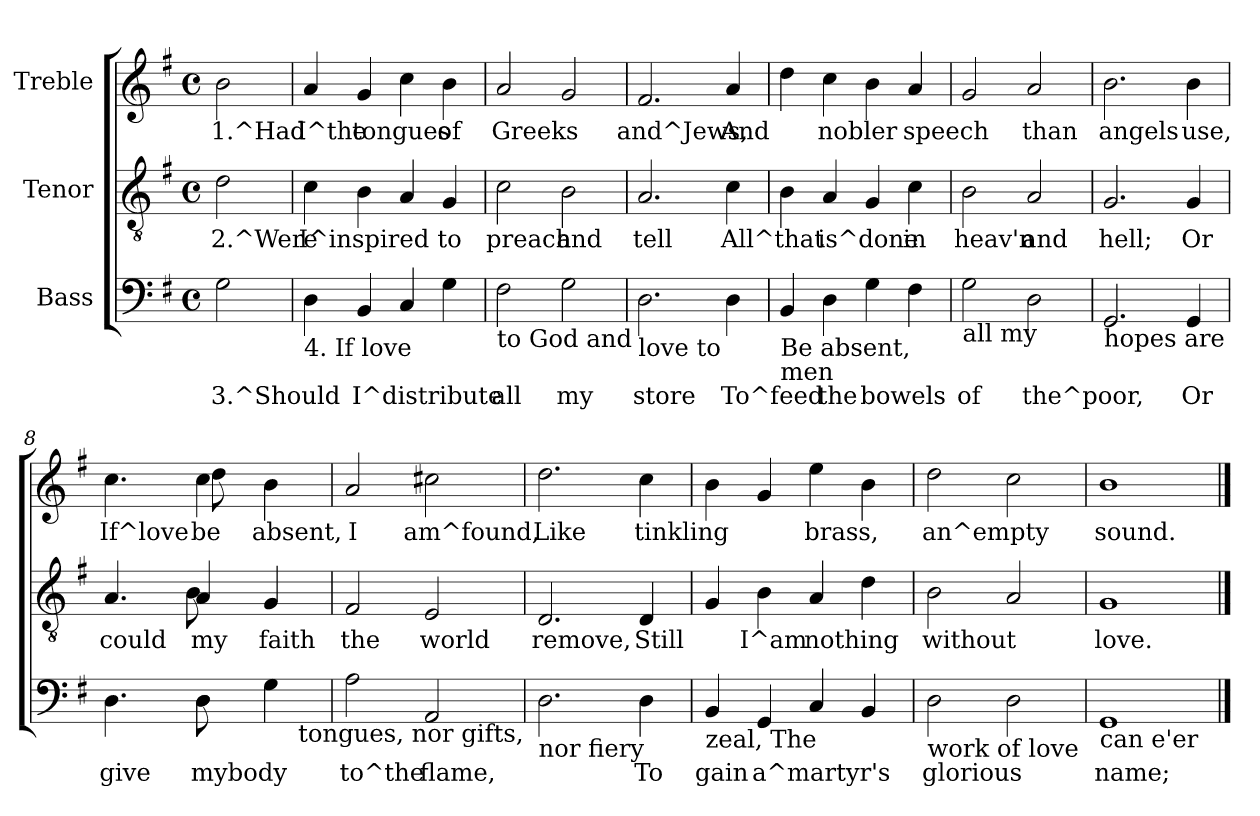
**kern	**text	**kern	**text	**kern	**text
*part3	*part3	*part2	*part2	*part1	*part1
*staff3	*staff3	*staff2	*staff2	*staff1	*staff1
*I"Bass	*	*I"Tenor	*	*I"Treble	*
!!LO:PB:g=z
*stria5	*	*stria5	*	*stria5	*
*clefF4	*	*clefGv2	*	*clefG2	*
*k[f#]	*	*k[f#]	*	*k[f#]	*
*G:	*	*G:	*	*G:	*
*M4/4	*	*M4/4	*	*M4/4	*
*met(c)	*	*met(c)	*	*met(c)	*
=1	=1	=1	=1	=1	=1
!	!LO:LY:b:rj	!	!LO:LY:b:rj	!	!LO:LY:b:rj
2G\	3.^Should	2d\	2.^Were	2b\	1.^Had
=2	=2	=2	=2	=2	=2
!LO:TX:b:t=4. If love	!	!	!	!	!
!	!LO:LY:b:rj	!	!LO:LY:b:rj	!	!LO:LY:b:rj
4D\	.	4c\	I^inspired	4a/	I^the
!	!LO:LY:b:rj	!	!LO:LY:b:rj	!	!LO:LY:b:rj
4BB/	I^distribute	4B\	.	4g/	tongues
!	!LO:LY:b:rj	!	!LO:LY:b:rj	!	!LO:LY:b:rj
4C/	.	4A/	.	4cc\	.
!	!LO:LY:b:rj	!	!LO:LY:b:rj	!	!LO:LY:b:rj
4G\	.	4G/	to	4b\	of
=3	=3	=3	=3	=3	=3
!LO:TX:b:t=to God and	!	!	!	!	!
!	!LO:LY:b:rj	!	!LO:LY:b:rj	!	!LO:LY:b:rj
2F#\	all	2c\	preach	2a/	Greeks
!	!LO:LY:b:rj	!	!LO:LY:b:rj	!	!LO:LY:b:rj
2G\	my	2B\	and	2g/	.
=4	=4	=4	=4	=4	=4
!LO:TX:b:t=love to	!	!	!	!	!
!	!LO:LY:b:rj	!	!LO:LY:b:rj	!	!LO:LY:b:rj
2.D\	store	2.A/	tell	2.f#/	and^Jews,
!	!LO:LY:b:rj	!	!LO:LY:b:rj	!	!LO:LY:b:rj
4D\	To^feed	4c\	All^that	4a>/	And
=5	=5	=5	=5	=5	=5
!LO:TX:b:t=Be absent,	!	!	!	!	!
!LO:TX:b:t=men	!	!	!	!	!
!	!LO:LY:b:rj	!	!LO:LY:b:rj	!	!LO:LY:b:rj
4BB/	.	4B\	.	4dd\	.
!	!LO:LY:b:rj	!	!LO:LY:b:rj	!	!LO:LY:b:rj
4D\	the	4A/	is^done	4cc\	nobler
!	!LO:LY:b:rj	!	!LO:LY:b:rj	!	!LO:LY:b:rj
4G\	bowels	4G/	.	4b\	.
!	!LO:LY:b:rj	!	!LO:LY:b:rj	!	!LO:LY:b:rj
4F#\	.	4c\	in	4a/	speech
!!LO:LB:g=z
=6	=6	=6	=6	=6	=6
!LO:TX:b:t=all my	!	!	!	!	!
!	!LO:LY:b:rj	!	!LO:LY:b:rj	!	!LO:LY:b:rj
2G\	of	2B\	heav'n	2g/	.
!	!LO:LY:b:rj	!	!LO:LY:b:rj	!	!LO:LY:b:rj
2D\	the^poor,	2A/	and	2a/	than
=7	=7	=7	=7	=7	=7
!LO:TX:b:t=hopes are	!	!	!	!	!
!	!LO:LY:b:rj	!	!LO:LY:b:rj	!	!LO:LY:b:rj
2.GG/	.	2.G/	hell;	2.b\	angels
!	!LO:LY:b:rj	!	!LO:LY:b:rj	!	!LO:LY:b:rj
4GG/	Or	4G/	Or	4b\	use,
=8	=8	=8	=8	=8	=8
!LO:TX:b:t=Vain; Nor	!	!	!	!	!
!	!LO:LY:b:rj	!	!LO:LY:b:rj	!	!LO:LY:b:rj
*^	*	*^	*	*^	*
*	*^	*	*	*	*	*	*	*
4.D\	4.ryy	2.ryy	give	4.A/	4.ryy	could	4.cc\	4.ryy	If^love
!	!	!	!LO:LY:b:rj	!	!	!LO:LY:b:rj	!	!	!LO:LY:b:rj
4D\	8D\	.	mybody	4A/	8B\	my	4cc\	8dd\	be
.	4.ryy	.	.	.	4.ryy	.	.	4.ryy	.
!	!	!	!LO:LY:b:rj	!	!	!LO:LY:b:rj	!	!	!LO:LY:b:rj
4G\	.	.	.	4G/	.	faith	4b\	.	absent,
!	!	!LO:TX:b:t=tongues, nor gifts,	!	!	!	!	!	!	!
.	.	8ryy	.	.	.	.	.	.	.
=9	=9	=9	=9	=9	=9	=9	=9	=9	=9
!	!	!	!LO:LY:b:rj	!	!	!LO:LY:b:rj	!	!	!LO:LY:b:rj
*v	*v	*v	*	*	*	*	*v	*v	*
*	*	*v	*v	*	*	*
2A\	to^the	2F#/	the	2a/	I
!	!LO:LY:b:rj	!	!LO:LY:b:rj	!	!LO:LY:b:rj
2AA/	flame,	2E/	world	2cc#X\	am^found,
=10	=10	=10	=10	=10	=10
!LO:TX:b:t=nor fiery	!	!	!	!	!
!	!LO:LY:b:rj	!	!LO:LY:b:rj	!	!LO:LY:b:rj
2.D\	.	2.D/	remove,	2.dd\	Like
!	!LO:LY:b:rj	!	!LO:LY:b:rj	!	!LO:LY:b:rj
4D\	To	4D/	Still	4cc\	tinkling
!!LO:PB:g=z
=11	=11	=11	=11	=11	=11
!LO:TX:b:t=zeal, The	!	!	!	!	!
!	!LO:LY:b:rj	!	!LO:LY:b:rj	!	!LO:LY:b:rj
4BB/	gain	4G/	.	4b\	.
!	!LO:LY:b:rj	!	!LO:LY:b:rj	!	!LO:LY:b:rj
4GG/	a^martyr's	4B\	I^am	4g/	.
!	!LO:LY:b:rj	!	!LO:LY:b:rj	!	!LO:LY:b:rj
4C/	.	4A/	nothing	4ee\	brass,
!	!LO:LY:b:rj	!	!LO:LY:b:rj	!	!LO:LY:b:rj
4BB/	.	4d\	.	4b\	.
=12	=12	=12	=12	=12	=12
!LO:TX:b:t=work of love	!	!	!	!	!
!	!LO:LY:b:rj	!	!LO:LY:b:rj	!	!LO:LY:b:rj
2D\	glorious	2B\	without	2dd\	an^empty
!	!LO:LY:b:rj	!	!LO:LY:b:rj	!	!LO:LY:b:rj
2D\	.	2A/	.	2cc\	.
=13	=13	=13	=13	=13	=13
!LO:TX:b:t=can e'er	!	!	!	!	!
!	!LO:LY:b:rj	!	!LO:LY:b:rj	!	!LO:LY:b:rj
1GG	name;	1G	love.	1b	sound.
==	==	==	==	==	==
*-	*-	*-	*-	*-	*-
